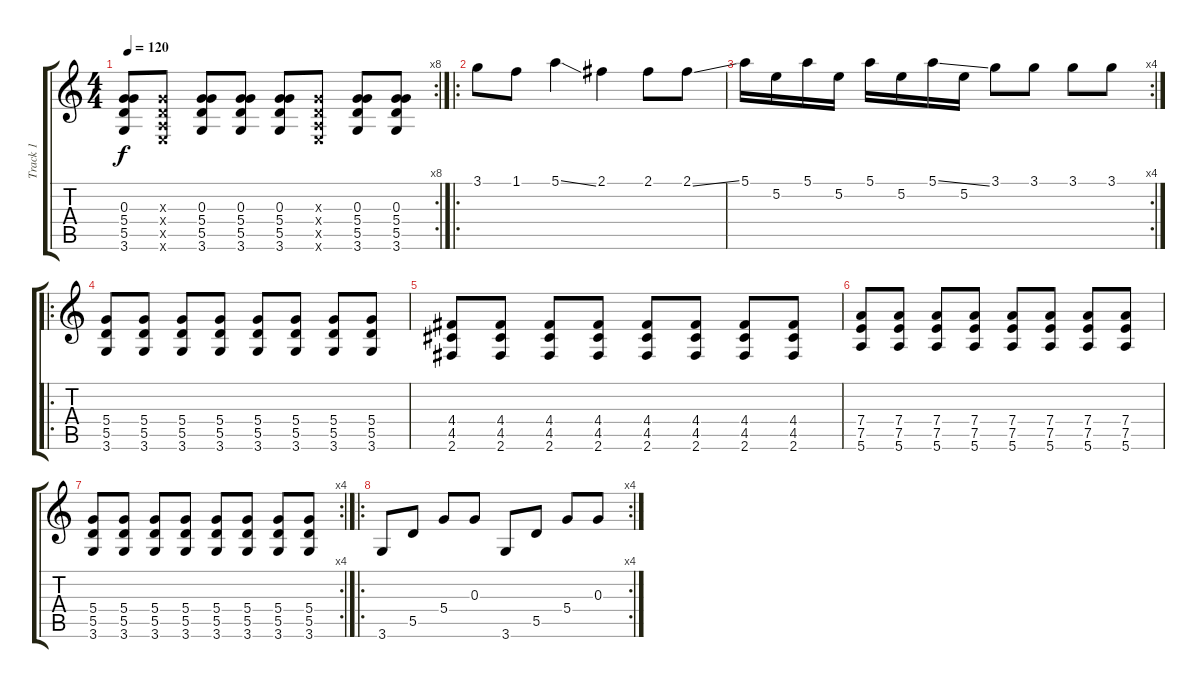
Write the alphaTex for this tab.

\track ("Track 1" "Track 1") {instrument electricguitarjazz}
\staff {score tabs}
\tuning (E4 B3 G3 D3 A2 E2) {hide}
\rc 8
\ts (4 4)
\tempo 120
\clef g2
\ks c
(0.3 5.4 5.5 3.6).8{dy f} (0.3{x} 0.4{x} 0.5{x} 0.6{x}).8 (0.3 5.4 5.5 3.6).8 (0.3 5.4 5.5 3.6).8 (0.3 5.4 5.5 3.6).8 (0.3{x} 0.4{x} 0.5{x} 0.6{x}).8 (0.3 5.4 5.5 3.6).8 (0.3 5.4 5.5 3.6).8 |
\ro
3.1.8 1.1.8 5.1{ss}.4 2.1.4 2.1.8 2.1{ss}.8 |
\rc 4
5.1.16 5.2.16 5.1.16 5.2.16 5.1.16 5.2.16 5.1{ss}.16 5.2.16 3.1.8 3.1.8 3.1.8 3.1.8 |
\ro
(5.4 5.5 3.6).8 (5.4 5.5 3.6).8 (5.4 5.5 3.6).8 (5.4 5.5 3.6).8 (5.4 5.5 3.6).8 (5.4 5.5 3.6).8 (5.4 5.5 3.6).8 (5.4 5.5 3.6).8 |
(4.4 4.5 2.6).8 (4.4 4.5 2.6).8 (4.4 4.5 2.6).8 (4.4 4.5 2.6).8 (4.4 4.5 2.6).8 (4.4 4.5 2.6).8 (4.4 4.5 2.6).8 (4.4 4.5 2.6).8 |
(7.4 7.5 5.6).8 (7.4 7.5 5.6).8 (7.4 7.5 5.6).8 (7.4 7.5 5.6).8 (7.4 7.5 5.6).8 (7.4 7.5 5.6).8 (7.4 7.5 5.6).8 (7.4 7.5 5.6).8 |
\rc 4
(5.4 5.5 3.6).8 (5.4 5.5 3.6).8 (5.4 5.5 3.6).8 (5.4 5.5 3.6).8 (5.4 5.5 3.6).8 (5.4 5.5 3.6).8 (5.4 5.5 3.6).8 (5.4 5.5 3.6).8 |
\ro
\rc 4
3.6.8{instrument electricguitarjazz} 5.5.8 5.4.8 0.3.8 3.6.8 5.5.8 5.4.8 0.3.8
